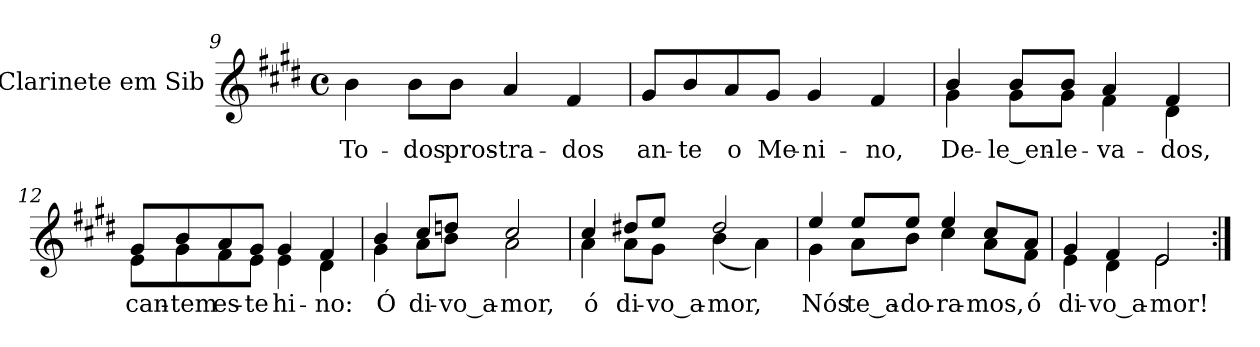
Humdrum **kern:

**kern	**text
*part1	*part1
*staff1	*staff1
*I"Clarinete em Sib	*
*I'Cl.	*
!!LO:LB:g=z
*clefG2	*
*ITrd1c2	*
*k[f#c#]	*
*D:	*
*M4/4	*
*met(c)	*
=9	=9
!	!LO:LY:b:color=#000000
4ai\	To-
!	!LO:LY:b:color=#000000
8ai\L	-dos
!	!LO:LY:b:color=#000000
8ai\J	pros-
!	!LO:LY:b:color=#000000
4gi/	-tra-
!	!LO:LY:b:color=#000000
4ei/	-dos
=10	=10
!	!LO:LY:b:color=#000000
8f#i/L	an-
!	!LO:LY:b:color=#000000
8ai/	-te
!	!LO:LY:b:color=#000000
8gi/	o
!	!LO:LY:b:color=#000000
8f#i/J	Me-
!	!LO:LY:b:color=#000000
4f#i/	-ni-
!	!LO:LY:b:color=#000000
4ei/	-no,
=11	=11
!	!LO:LY:b:color=#000000
*^	*
4ai/	4f#i\	De-
!	!	!LO:LY:b:color=#000000
8ai/L	8f#i\L	-le_en-
!	!	!LO:LY:b:color=#000000
8ai/J	8f#i\J	-le-
!	!	!LO:LY:b:color=#000000
4gi/	4ei\	-va-
!	!	!LO:LY:b:color=#000000
4ei/	4c#i\	-dos,
=12	=12	=12
!	!	!LO:LY:b:color=#000000
8f#i/L	8di\L	can-
!	!	!LO:LY:b:color=#000000
8ai/	8f#i\	-tem
!	!	!LO:LY:b:color=#000000
8gi/	8ei\	es-
!	!	!LO:LY:b:color=#000000
8f#i/J	8di\J	-te
!	!	!LO:LY:b:color=#000000
4f#i/	4di\	hi-
!	!	!LO:LY:b:color=#000000
4ei/	4c#i\	-no:
!!LO:LB:g=z	!!
=13	=13	=13
!	!	!LO:LY:b:color=#000000
4ai/	4f#i\	Ó
!	!	!LO:LY:b:color=#000000
8bi/L	8gi\L	di-
!	!	!LO:LY:b:color=#000000
8ccni/J	8ai\J	-vo_a-
!	!	!LO:LY:b:color=#000000
2bi/	2gi\	-mor,
=14	=14	=14
!	!	!LO:LY:b:color=#000000
4bi/	4gi\	ó
!	!	!LO:LY:b:color=#000000
8cc#Xi/L	8gi\L	di-
!	!	!LO:LY:b:color=#000000
8ddi/J	8f#i\J	-vo_a-
!	!	!LO:LY:b:color=#000000
2cc#i/	(4ai\	-mor,
.	4gi\)	.
=15	=15	=15
!	!	!LO:LY:b:color=#000000
4ddi/	4f#i\	Nós
!	!	!LO:LY:b:color=#000000
8ddi/L	8gi\L	te_a-
!	!	!LO:LY:b:color=#000000
8ddi/J	8ai\J	-do-
!	!	!LO:LY:b:color=#000000
4ddi/	4bi\	-ra-
!	!	!LO:LY:b:color=#000000
8bi/L	8gi\L	-mos,
!	!	!LO:LY:b:color=#000000
8gi/J	8ei\J	ó
=16	=16	=16
!	!	!LO:LY:b:color=#000000
4f#i/	4di\	di-
!	!	!LO:LY:b:color=#000000
4ei/	4c#i\	-vo_a-
!	!	!LO:LY:b:color=#000000
2di/	2di\	-mor!
*v	*v	*
=:|!	=:|!
*-	*-
